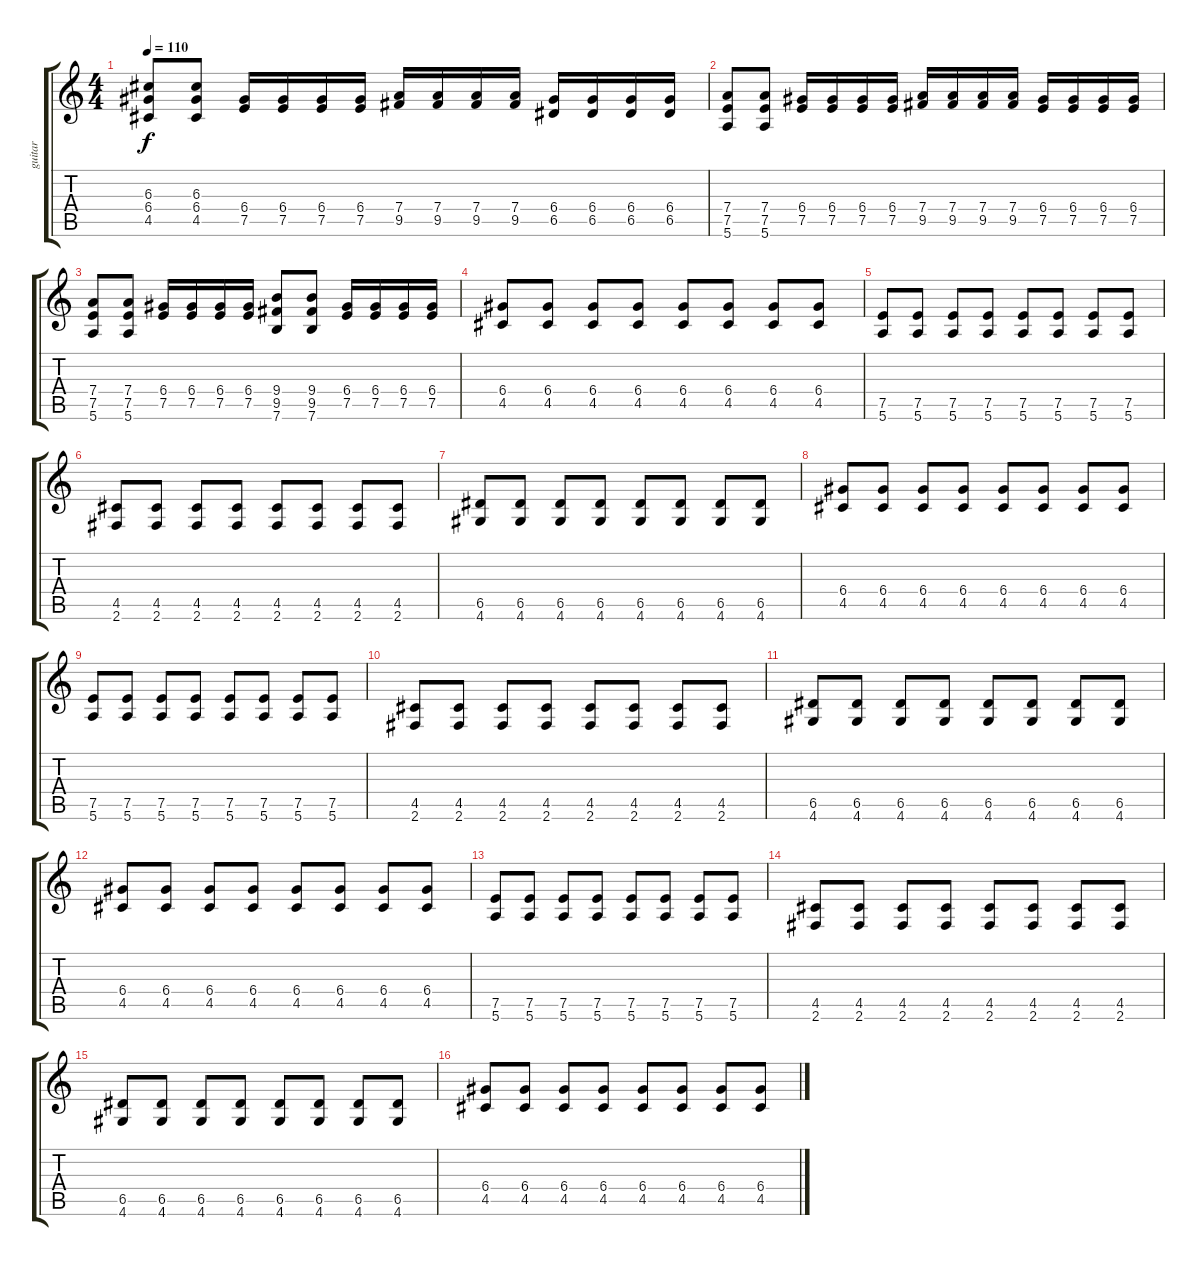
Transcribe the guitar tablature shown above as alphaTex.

\track ("guitar " "guitar ") {instrument overdrivenguitar}
\staff {score tabs}
\tuning (E4 B3 G3 D3 A2 E2) {hide}
\ts (4 4)
\tempo 110
\clef g2
\ks c
(6.3 6.4 4.5).8{dy f} (6.3 6.4 4.5).8 (6.4 7.5).16 (6.4 7.5).16 (6.4 7.5).16 (6.4 7.5).16 (7.4 9.5).16 (7.4 9.5).16 (7.4 9.5).16 (7.4 9.5).16 (6.4 6.5).16 (6.4 6.5).16 (6.4 6.5).16 (6.4 6.5).16 |
(7.4 7.5 5.6).8 (7.4 7.5 5.6).8 (6.4 7.5).16 (6.4 7.5).16 (6.4 7.5).16 (6.4 7.5).16 (7.4 9.5).16 (7.4 9.5).16 (7.4 9.5).16 (7.4 9.5).16 (6.4 7.5).16 (6.4 7.5).16 (6.4 7.5).16 (6.4 7.5).16 |
(7.4 7.5 5.6).8 (7.4 7.5 5.6).8 (6.4 7.5).16 (6.4 7.5).16 (6.4 7.5).16 (6.4 7.5).16 (9.4 9.5 7.6).8 (9.4 9.5 7.6).8 (6.4 7.5).16 (6.4 7.5).16 (6.4 7.5).16 (6.4 7.5).16 |
(6.4 4.5).8 (6.4 4.5).8 (6.4 4.5).8 (6.4 4.5).8 (6.4 4.5).8 (6.4 4.5).8 (6.4 4.5).8 (6.4 4.5).8 |
(7.5 5.6).8 (7.5 5.6).8 (7.5 5.6).8 (7.5 5.6).8 (7.5 5.6).8 (7.5 5.6).8 (7.5 5.6).8 (7.5 5.6).8 |
(4.5 2.6).8 (4.5 2.6).8 (4.5 2.6).8 (4.5 2.6).8 (4.5 2.6).8 (4.5 2.6).8 (4.5 2.6).8 (4.5 2.6).8 |
(6.5 4.6).8 (6.5 4.6).8 (6.5 4.6).8 (6.5 4.6).8 (6.5 4.6).8 (6.5 4.6).8 (6.5 4.6).8 (6.5 4.6).8 |
(6.4 4.5).8 (6.4 4.5).8 (6.4 4.5).8 (6.4 4.5).8 (6.4 4.5).8 (6.4 4.5).8 (6.4 4.5).8 (6.4 4.5).8 |
(7.5 5.6).8 (7.5 5.6).8 (7.5 5.6).8 (7.5 5.6).8 (7.5 5.6).8 (7.5 5.6).8 (7.5 5.6).8 (7.5 5.6).8 |
(4.5 2.6).8 (4.5 2.6).8 (4.5 2.6).8 (4.5 2.6).8 (4.5 2.6).8 (4.5 2.6).8 (4.5 2.6).8 (4.5 2.6).8 |
(6.5 4.6).8 (6.5 4.6).8 (6.5 4.6).8 (6.5 4.6).8 (6.5 4.6).8 (6.5 4.6).8 (6.5 4.6).8 (6.5 4.6).8 |
(6.4 4.5).8 (6.4 4.5).8 (6.4 4.5).8 (6.4 4.5).8 (6.4 4.5).8 (6.4 4.5).8 (6.4 4.5).8 (6.4 4.5).8 |
(7.5 5.6).8 (7.5 5.6).8 (7.5 5.6).8 (7.5 5.6).8 (7.5 5.6).8 (7.5 5.6).8 (7.5 5.6).8 (7.5 5.6).8 |
(4.5 2.6).8 (4.5 2.6).8 (4.5 2.6).8 (4.5 2.6).8 (4.5 2.6).8 (4.5 2.6).8 (4.5 2.6).8 (4.5 2.6).8 |
(6.5 4.6).8 (6.5 4.6).8 (6.5 4.6).8 (6.5 4.6).8 (6.5 4.6).8 (6.5 4.6).8 (6.5 4.6).8 (6.5 4.6).8 |
(6.4 4.5).8 (6.4 4.5).8 (6.4 4.5).8 (6.4 4.5).8 (6.4 4.5).8 (6.4 4.5).8 (6.4 4.5).8 (6.4 4.5).8
